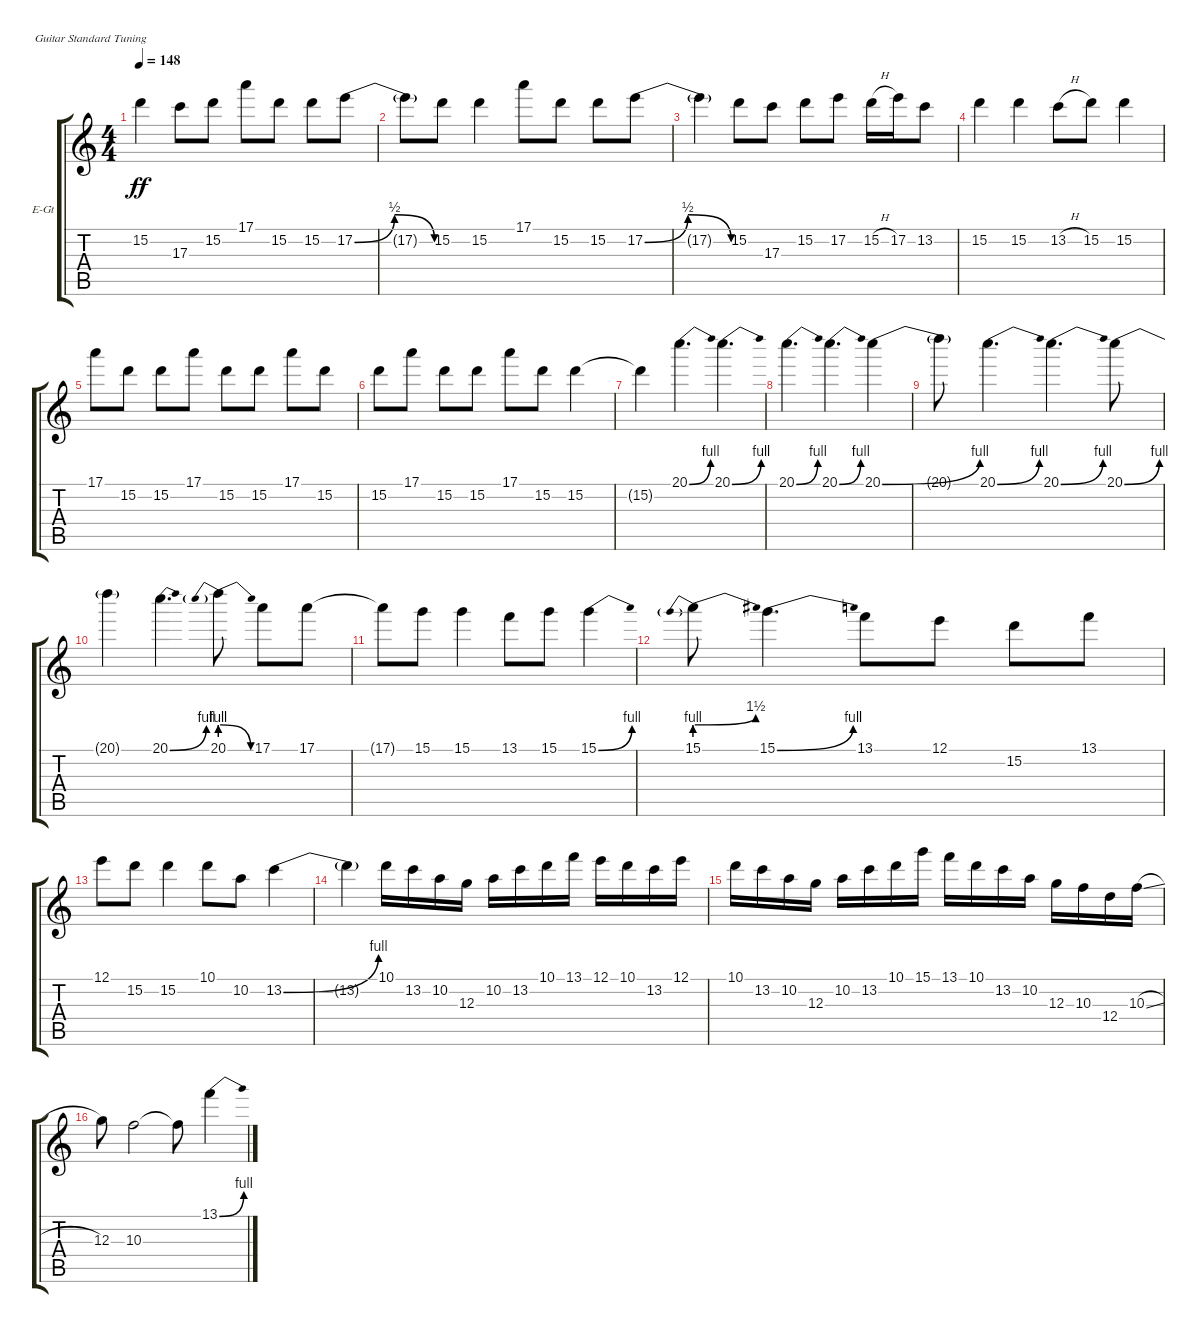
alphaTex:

\defaultSystemsLayout 4
\bracketExtendMode groupsimilarinstruments
\firstSystemTrackNameOrientation horizontal
\otherSystemsTrackNameOrientation horizontal
\track ("Electric Guitar [Lead]" "E-Gt") {instrument distortionguitar}
\staff {score tabs}
\tuning (E4 B3 G3 D3 A2 E2)
\ts (4 4)
\tempo 148
\clef g2
\ks c
15.2{t}.4{dy ff} 17.3.8 15.2.8 17.1.8 15.2.8 15.2.8 17.2{be (bendrelease 0 0 10.2 2 20.4 2 30 0)}.8 |
17.2{t}.8 15.2.8 15.2.4 17.1.8 15.2.8 15.2.8 17.2{be (bendrelease 0 0 10.2 2 20.4 2 30 0)}.8 |
17.2{t}.4 15.2.8 17.3.8 15.2.8 17.2.8 15.2{h}.16 17.2.16 13.2.8 |
15.2.4 15.2.4 13.2{h}.8 15.2.8 15.2.4 |
17.1.8 15.2.8 15.2.8 17.1.8 15.2.8 15.2.8 17.1.8 15.2.8 |
15.2.8 17.1.8 15.2.8 15.2.8 17.1.8 15.2.8 15.2.4 |
15.2{t}.4 20.1{be (bend 0 0 15 4)}.4{d} 20.1{be (bend 0 0 15 4)}.4{d} |
20.1{be (bend 0 0 15 4)}.4{d} 20.1{be (bend 0 0 15 4)}.4{d} 20.1{be (bend 0 0 15 4)}.4 |
20.1{t}.8 20.1{be (bend 0 0 15 4)}.4{d} 20.1{be (bend 0 0 15 4)}.4{d} 20.1{be (bend 0 0 15 4)}.8 |
20.1{t}.4 20.1{be (bend 0 0 15 4)}.4{d} 20.1{be (prebendrelease 0 4 15 0)}.8 17.1.8 17.1.8 |
17.1{t}.8 15.1.8 15.1.4 13.1.8 15.1.8 15.1{be (bend 0 0 15 4)}.4 |
15.1{be (prebendbend 0 4 15 6)}.8 15.1{be (bend 0 0 15 4)}.4{d} 13.1.8 12.1.8 15.2.8 13.1.8 |
12.1.8 15.2.8 15.2.4 10.1.8 10.2.8 13.2{be (bend 0 0 15 4)}.4 |
13.2{t}.4 10.1.16 13.2.16 10.2.16 12.3.16 10.2.16 13.2.16 10.1.16 13.1.16 12.1.16 10.1.16 13.2.16 12.1.16 |
10.1.16 13.2.16 10.2.16 12.3.16 10.2.16 13.2.16 10.1.16 15.1.16 13.1.16 10.1.16 13.2.16 10.2.16 12.3.16 10.3.16 12.4.16 10.3{sl}.16 |
12.3.8 10.3.2 10.3{t}.8 13.1{be (bend 0 0 15 4)}.4
